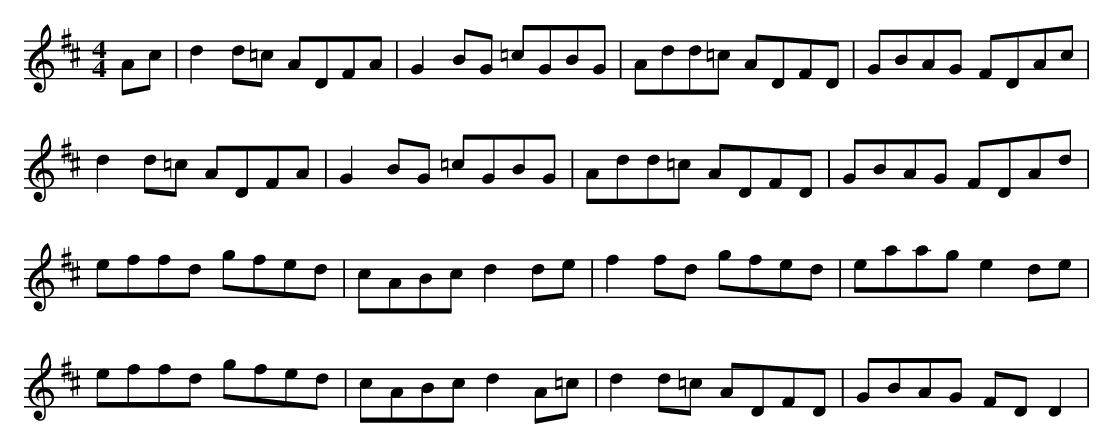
X:1
M:4/4
K:D
Ac|d2d=c ADFA|G2BG =cGBG|Add=c ADFD|GBAG FDAc|
d2d=c ADFA|G2BG =cGBG|Add=c ADFD|GBAG FDAd|
effd gfed|cABc d2 de|f2fd gfed|eaag e2 de|
effd gfed|cABc d2 A=c|d2d=c ADFD|GBAG FDD2|
